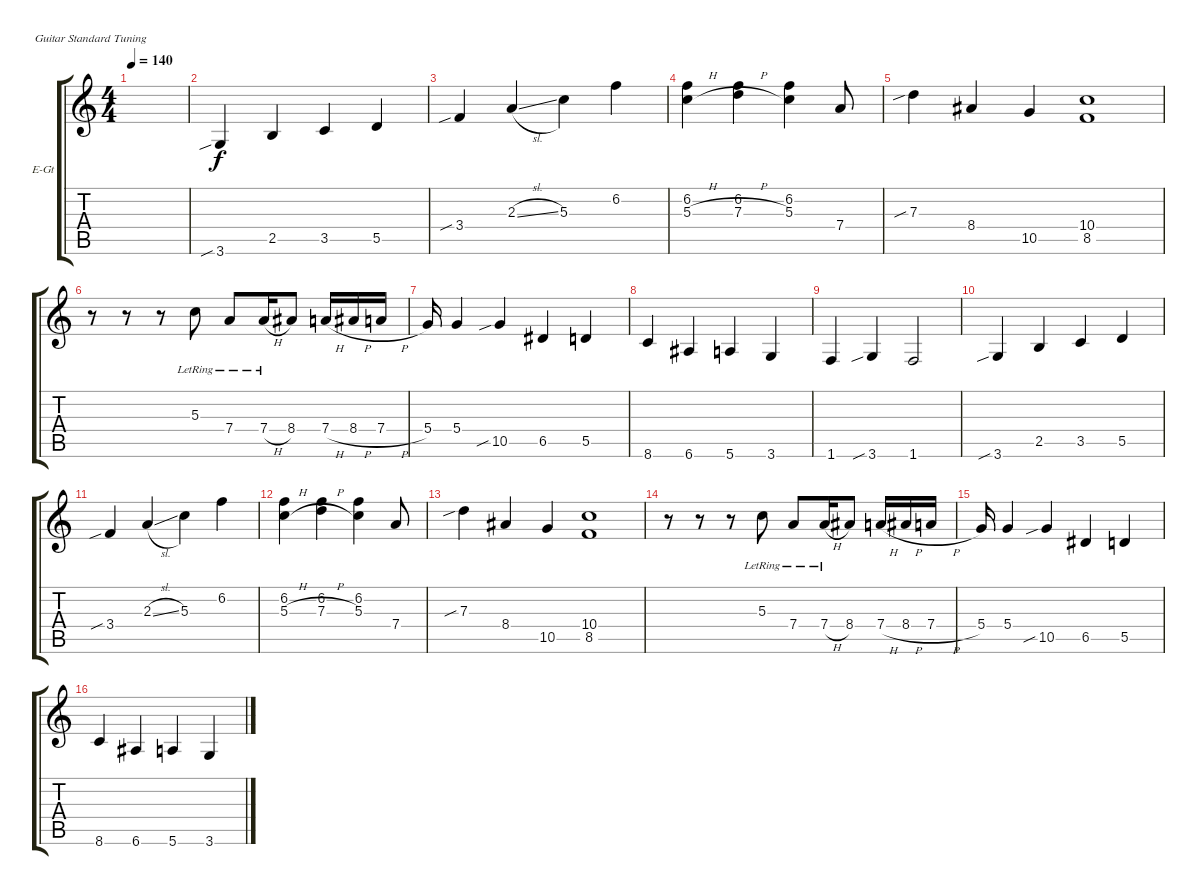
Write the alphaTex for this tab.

\defaultSystemsLayout 4
\bracketExtendMode groupsimilarinstruments
\firstSystemTrackNameOrientation horizontal
\otherSystemsTrackNameOrientation horizontal
\track ("Electric Guitar" "E-Gt") {instrument distortionguitar}
\staff {score tabs}
\tuning (E4 B3 G3 D3 A2 E2)
\ts (4 4)
\tempo 140
\clef g2
\ks c
|
3.6{sib}.4 2.5.4 3.5.4 5.5.4 |
3.4{sib}.4 2.3{sl}.4 5.3.4 6.2.4 |
(6.2 5.3{h}).4 (7.3{h} 6.2).4 (5.3 6.2).4 7.4.8 |
7.3{sib}.4 8.4.4 10.5.4 (10.4 8.5).1 |
r.8 r.8 r.8 5.3{lr}.8 7.4{lr}.8 7.4{h lr}.16 8.4.8 7.4{h}.16 8.4{h}.16 7.4{h}.16 |
5.4.16 5.4.4 10.5{sib}.4 6.5.4 5.5.4 |
8.6.4 6.6.4 5.6.4 3.6.4 |
1.6.4 3.6{sib}.4 1.6.2 |
3.6{sib}.4 2.5.4 3.5.4 5.5.4 |
3.4{sib}.4 2.3{sl}.4 5.3.4 6.2.4 |
(6.2 5.3{h}).4 (7.3{h} 6.2).4 (5.3 6.2).4 7.4.8 |
7.3{sib}.4 8.4.4 10.5.4 (10.4 8.5).1 |
r.8 r.8 r.8 5.3{lr}.8 7.4{lr}.8 7.4{h lr}.16 8.4.8 7.4{h}.16 8.4{h}.16 7.4{h}.16 |
5.4.16 5.4.4 10.5{sib}.4 6.5.4 5.5.4 |
8.6.4 6.6.4 5.6.4 3.6.4
